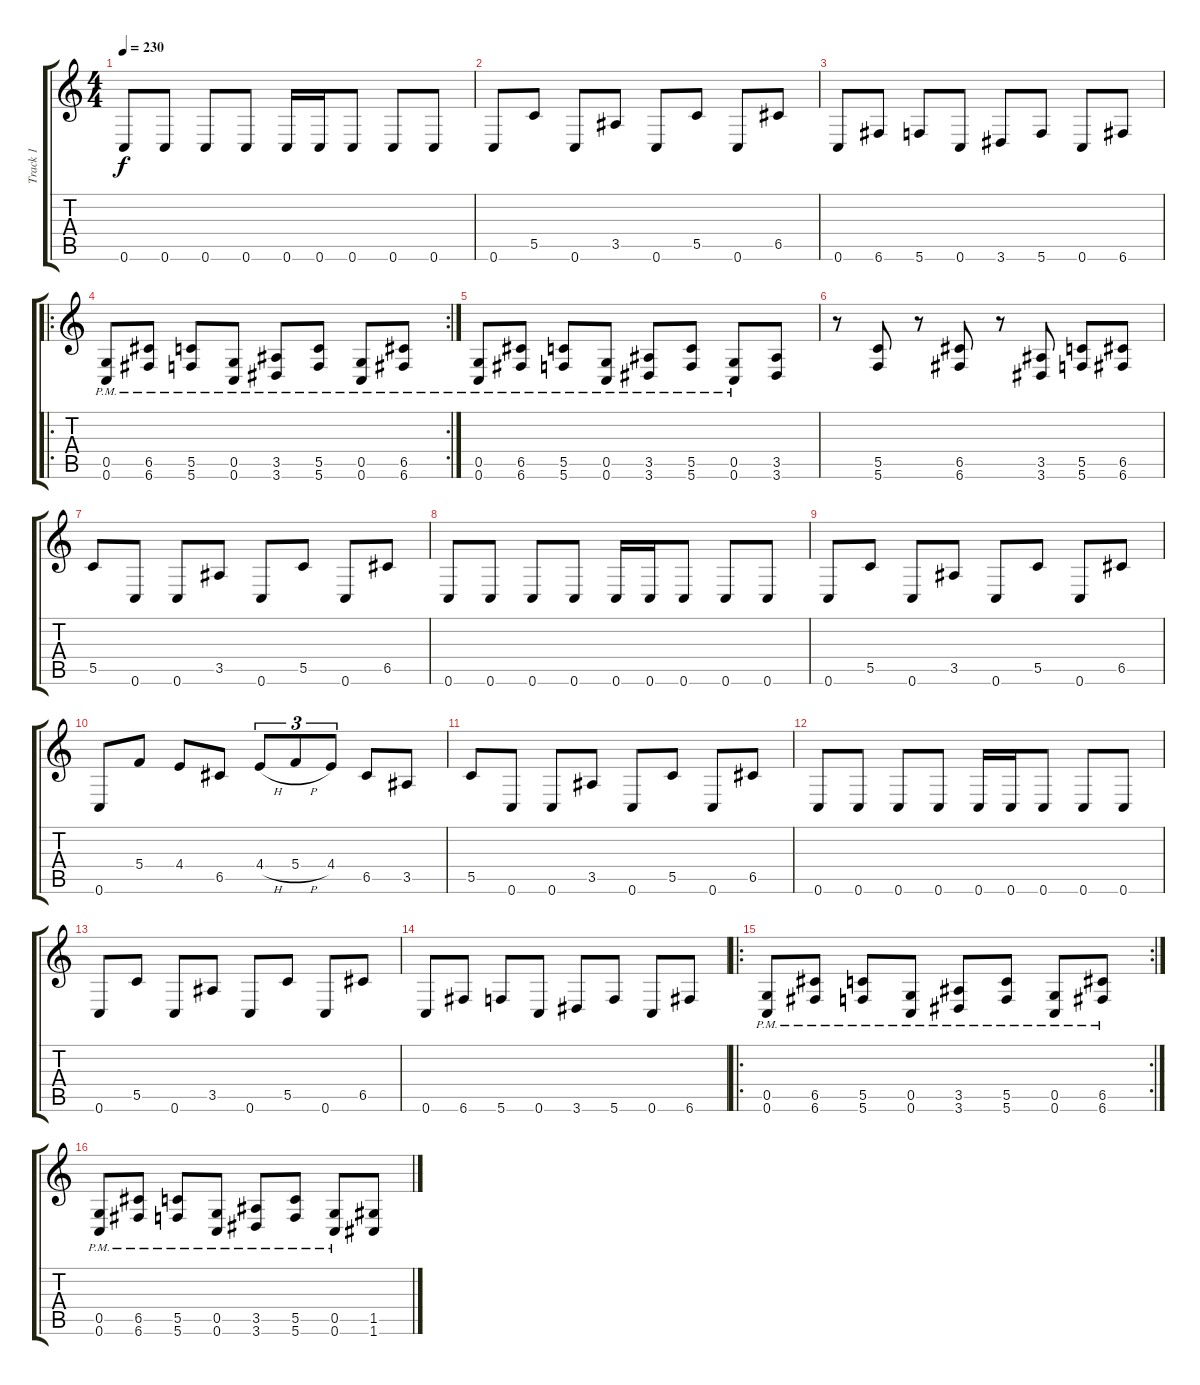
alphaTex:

\track ("Track 1" "Track 1") {instrument distortionguitar}
\staff {score tabs}
\tuning (D4 A3 F3 C3 G2 C2) {hide}
\ts (4 4)
\tempo 230
\clef g2
\ks c
0.6.8{dy f} 0.6.8 0.6.8 0.6.8 0.6.16 0.6.16 0.6.8 0.6.8 0.6.8 |
0.6.8 5.5.8 0.6.8 3.5.8 0.6.8 5.5.8 0.6.8 6.5.8 |
0.6.8 6.6.8 5.6.8 0.6.8 3.6.8 5.6.8 0.6.8 6.6.8 |
\ro
\rc 2
(0.5{pm} 0.6{pm}).8 (6.5{pm} 6.6{pm}).8 (5.5{pm} 5.6{pm}).8 (0.5{pm} 0.6{pm}).8 (3.5{pm} 3.6{pm}).8 (5.5{pm} 5.6{pm}).8 (0.5{pm} 0.6{pm}).8 (6.5{pm} 6.6{pm}).8 |
(0.5{pm} 0.6{pm}).8 (6.5{pm} 6.6{pm}).8 (5.5{pm} 5.6{pm}).8 (0.5{pm} 0.6{pm}).8 (3.5{pm} 3.6{pm}).8 (5.5{pm} 5.6{pm}).8 (0.5{pm} 0.6{pm}).8 (3.5 3.6).8 |
r.8 (5.5 5.6).8 r.8 (6.5 6.6).8 r.8 (3.5 3.6).8 (5.5 5.6).8 (6.5 6.6).8 |
5.5.8 0.6.8 0.6.8 3.5.8 0.6.8 5.5.8 0.6.8 6.5.8 |
0.6.8 0.6.8 0.6.8 0.6.8 0.6.16 0.6.16 0.6.8 0.6.8 0.6.8 |
0.6.8 5.5.8 0.6.8 3.5.8 0.6.8 5.5.8 0.6.8 6.5.8 |
0.6.8 5.4.8 4.4.8 6.5.8 4.4{h}.8{tu (3 2)} 5.4{h}.8{tu (3 2)} 4.4.8{tu (3 2)} 6.5.8 3.5.8 |
5.5.8 0.6.8 0.6.8 3.5.8 0.6.8 5.5.8 0.6.8 6.5.8 |
0.6.8 0.6.8 0.6.8 0.6.8 0.6.16 0.6.16 0.6.8 0.6.8 0.6.8 |
0.6.8 5.5.8 0.6.8 3.5.8 0.6.8 5.5.8 0.6.8 6.5.8 |
0.6.8 6.6.8 5.6.8 0.6.8 3.6.8 5.6.8 0.6.8 6.6.8 |
\ro
\rc 2
(0.5{pm} 0.6{pm}).8 (6.5{pm} 6.6{pm}).8 (5.5{pm} 5.6{pm}).8 (0.5{pm} 0.6{pm}).8 (3.5{pm} 3.6{pm}).8 (5.5{pm} 5.6{pm}).8 (0.5{pm} 0.6{pm}).8 (6.5{pm} 6.6{pm}).8 |
(0.5{pm} 0.6{pm}).8 (6.5{pm} 6.6{pm}).8 (5.5{pm} 5.6{pm}).8 (0.5{pm} 0.6{pm}).8 (3.5{pm} 3.6{pm}).8 (5.5{pm} 5.6{pm}).8 (0.5{pm} 0.6{pm}).8 (1.5 1.6).8
